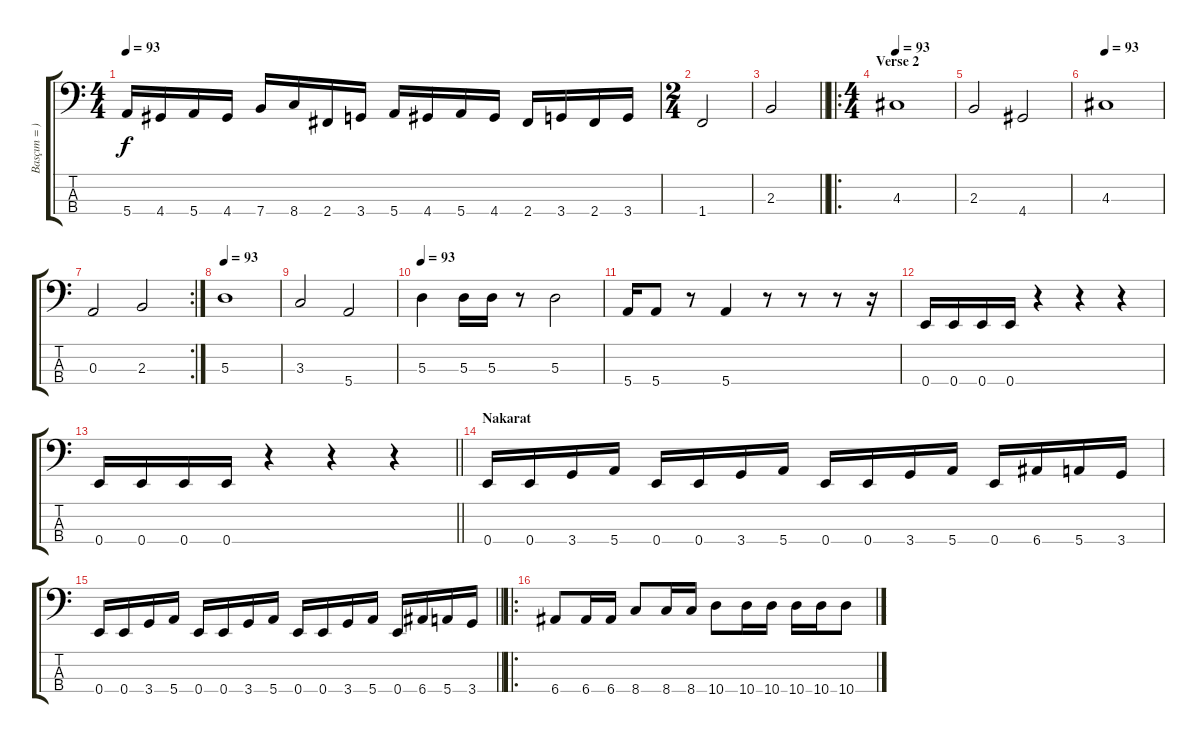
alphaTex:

\track ("Basçım = )" "Basçım = )") {instrument electricbassfinger}
\staff {score tabs}
\tuning (G2 D2 A1 E1) {hide}
\ts (4 4)
\tempo 93
\clef f4
\ks c
5.4.16{dy f} 4.4.16 5.4.16 4.4.16 7.4.16 8.4.16 2.4.16 3.4.16 5.4.16 4.4.16 5.4.16 4.4.16 2.4.16 3.4.16 2.4.16 3.4.16 |
\ts (2 4)
1.4.2 |
\barLineRight lightlight
2.3.2 |
\ro
\ts (4 4)
\section ("" "Verse 2")
\tempo 93
4.3.1 |
2.3.2 4.4.2 |
\tempo 93
4.3.1 |
\rc 2
0.3.2 2.3.2 |
\tempo 93
5.3.1 |
3.3.2 5.4.2 |
\tempo 93
5.3.4 5.3.16 5.3.16 r.8 5.3.2 |
5.4.16 5.4.8 r.8 5.4.4 r.8 r.8 r.8 r.16 |
0.4.16 0.4.16 0.4.16 0.4.16 r.4 r.4 r.4 |
\barLineRight lightlight
0.4.16 0.4.16 0.4.16 0.4.16 r.4 r.4 r.4 |
\section ("" "Nakarat")
0.4.16 0.4.16 3.4.16 5.4.16 0.4.16 0.4.16 3.4.16 5.4.16 0.4.16 0.4.16 3.4.16 5.4.16 0.4.16 6.4.16 5.4.16 3.4.16 |
\barLineRight lightlight
0.4.16 0.4.16 3.4.16 5.4.16 0.4.16 0.4.16 3.4.16 5.4.16 0.4.16 0.4.16 3.4.16 5.4.16 0.4.16 6.4.16 5.4.16 3.4.16 |
\ro
\section ("" "")
6.4.8 6.4.16 6.4.16 8.4.8 8.4.16 8.4.16 10.4.8 10.4.16 10.4.16 10.4.16 10.4.16 10.4.8
